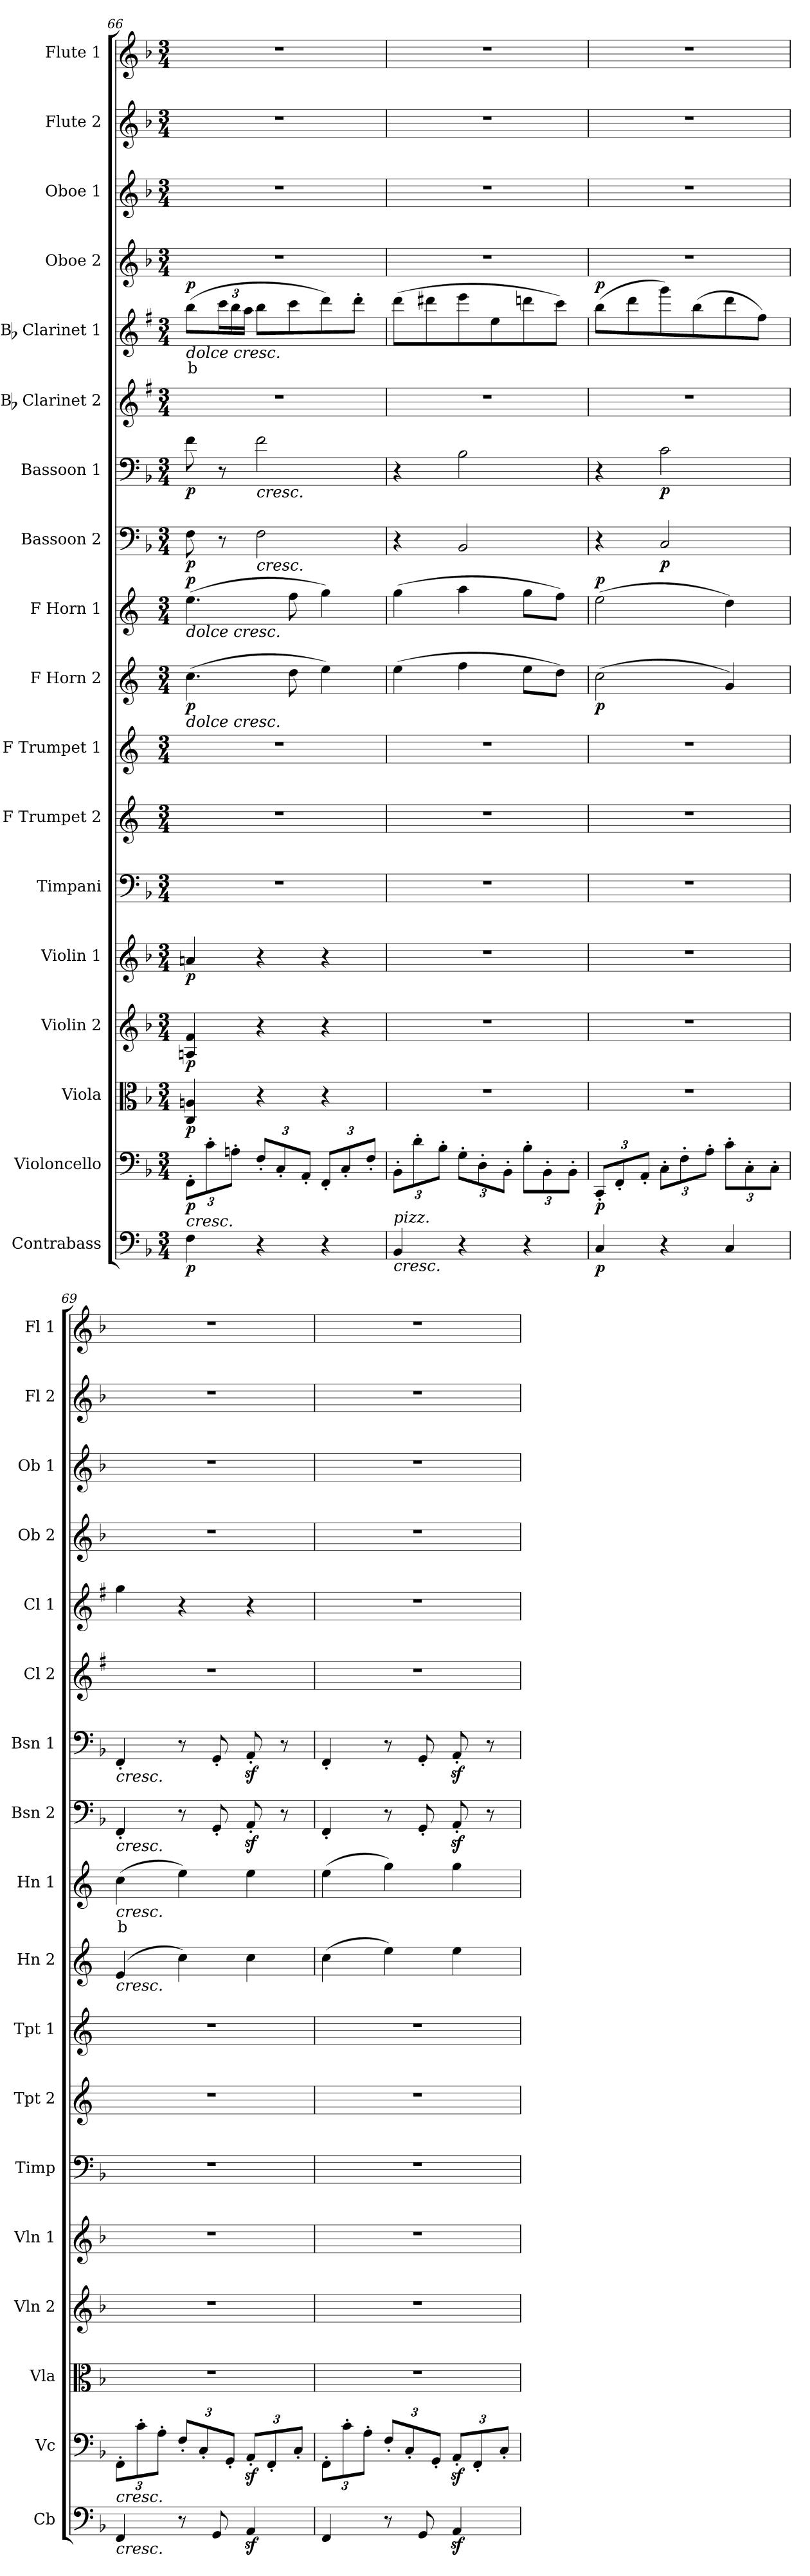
**kern	**dynam	**kern	**dynam	**kern	**dynam	**kern	**dynam	**kern	**dynam	**kern	**kern	**kern	**kern	**dynam	**kern	**text	**dynam	**kern	**dynam	**kern	**dynam	**kern	**kern	**text	**dynam	**kern	**kern	**kern	**kern
*part18	*part18	*part17	*part17	*part16	*part16	*part15	*part15	*part14	*part14	*part13	*part12	*part11	*part10	*part10	*part9	*part9	*part9	*part8	*part8	*part7	*part7	*part6	*part5	*part5	*part5	*part4	*part3	*part2	*part1
*staff18	*staff18	*staff17	*staff17	*staff16	*staff16	*staff15	*staff15	*staff14	*staff14	*staff13	*staff12	*staff11	*staff10	*staff10	*staff9	*staff9	*staff9	*staff8	*staff8	*staff7	*staff7	*staff6	*staff5	*staff5	*staff5	*staff4	*staff3	*staff2	*staff1
*I"Contrabass	*	*I"Violoncello	*	*I"Viola	*	*I"Violin 2	*	*I"Violin 1	*	*I"Timpani	*I"F Trumpet 2	*I"F Trumpet 1	*I"F Horn 2	*	*I"F Horn 1	*	*	*I"Bassoon 2	*	*I"Bassoon 1	*	*I"Bb Clarinet 2	*I"Bb Clarinet 1	*	*	*I"Oboe 2	*I"Oboe 1	*I"Flute 2	*I"Flute 1
*I'Cb	*	*I'Vc	*	*I'Vla	*	*I'Vln 2	*	*I'Vln 1	*	*I'Timp	*I'Tpt 2	*I'Tpt 1	*I'Hn 2	*	*I'Hn 1	*	*	*I'Bsn 2	*	*I'Bsn 1	*	*I'Cl 2	*I'Cl 1	*	*	*I'Ob 2	*I'Ob 1	*I'Fl 2	*I'Fl 1
*clefF4	*	*clefF4	*	*clefC3	*	*clefG2	*	*clefG2	*	*clefF4	*clefG2	*clefG2	*clefG2	*	*clefG2	*	*	*clefF4	*	*clefF4	*	*clefG2	*clefG2	*	*	*clefG2	*clefG2	*clefG2	*clefG2
*ITrd7c12	*	*	*	*	*	*	*	*	*	*	*ITrd-3c-5	*ITrd-3c-5	*ITrd4c7	*	*ITrd4c7	*	*	*	*	*	*	*ITrd1c2	*ITrd1c2	*	*	*	*	*	*
*k[b-]	*	*k[b-]	*	*k[b-]	*	*k[b-]	*	*k[b-]	*	*k[b-]	*k[b-]	*k[b-]	*k[b-]	*	*k[b-]	*	*	*k[b-]	*	*k[b-]	*	*k[b-]	*k[b-]	*	*	*k[b-]	*k[b-]	*k[b-]	*k[b-]
*M3/4	*	*M3/4	*	*M3/4	*	*M3/4	*	*M3/4	*	*M3/4	*M3/4	*M3/4	*M3/4	*	*M3/4	*	*	*M3/4	*	*M3/4	*	*M3/4	*M3/4	*	*	*M3/4	*M3/4	*M3/4	*M3/4
*	*	*Xbrackettup	*	*	*	*	*	*	*	*	*	*	*	*	*	*	*	*	*	*	*	*	*	*	*	*	*	*	*
=66	=66	=66	=66	=66	=66	=66	=66	=66	=66	=66	=66	=66	=66	=66	=66	=66	=66	=66	=66	=66	=66	=66	=66	=66	=66	=66	=66	=66	=66
!	!	!	!	!	!	!	!	!	!	!	!	!	!	!	!	!	!	!	!	!	!	!	!LO:TX:b:i:t=dolce cresc.	!	!	!	!	!	!
!	!	!	!	!	!	!	!	!	!	!	!	!	!	!	!LO:TX:b:i:t=dolce cresc.	!	!	!	!	!	!	!	!	!	!	!	!	!	!
!	!	!	!	!	!	!	!	!	!	!	!	!	!LO:TX:b:i:t=dolce cresc.	!	!	!	!	!	!	!	!	!	!	!	!	!	!	!	!
!	!	!LO:TX:b:i:t=cresc.	!	!	!	!	!	!	!	!	!	!	!	!	!	!	!	!	!	!	!	!	!	!	!	!	!	!	!
!	!LO:DY:b	!	!LO:DY:b	!	!LO:DY:b	!	!LO:DY:b	!	!LO:DY:b	!	!	!	!	!LO:DY:b	!	!	!LO:DY:b	!	!LO:DY:b	!	!LO:DY:b	!	!	!LO:LY:b:color=#FF0000	!LO:DY:b	!	!	!	!
4FF\	p	12FF'\L	p	4C/ 4An/	p	4An/ 4f/	p	4an/	p	2.r	2.r	2.r	(4.f\	p	(4.a\	.	p	8F\	p	8f\	p	2.r	(8aa\L	b	p	2.r	2.r	2.r	2.r
.	.	12c'\	.	.	.	.	.	.	.	.	.	.	.	.	.	.	.	.	.	.	.	.	.	.	.	.	.	.	.
*	*	*	*	*	*	*	*	*	*	*	*	*	*	*	*	*	*	*	*	*	*	*	*Xbrackettup	*	*	*	*	*	*
.	.	.	.	.	.	.	.	.	.	.	.	.	.	.	.	.	.	8r	.	8r	.	.	24bb-\L	.	.	.	.	.	.
.	.	12An'\J	.	.	.	.	.	.	.	.	.	.	.	.	.	.	.	.	.	.	.	.	24aa\	.	.	.	.	.	.
.	.	.	.	.	.	.	.	.	.	.	.	.	.	.	.	.	.	.	.	.	.	.	24gg\JJ	.	.	.	.	.	.
!	!	!	!	!	!	!	!	!	!	!	!	!	!	!	!	!	!	!	!	!LO:TX:b:i:t=cresc.	!	!	!	!	!	!	!	!	!
!	!	!	!	!	!	!	!	!	!	!	!	!	!	!	!	!	!	!LO:TX:b:i:t=cresc.	!	!	!	!	!	!	!	!	!	!	!
4r	.	12F'/L	.	4r	.	4r	.	4r	.	.	.	.	.	.	.	.	.	2F\	.	2f\	.	.	8aa\L	.	.	.	.	.	.
.	.	12C'/	.	.	.	.	.	.	.	.	.	.	.	.	.	.	.	.	.	.	.	.	.	.	.	.	.	.	.
.	.	.	.	.	.	.	.	.	.	.	.	.	8g\	.	8b-\	.	.	.	.	.	.	.	8bb-\	.	.	.	.	.	.
.	.	12AA'/J	.	.	.	.	.	.	.	.	.	.	.	.	.	.	.	.	.	.	.	.	.	.	.	.	.	.	.
4r	.	12FF'/L	.	4r	.	4r	.	4r	.	.	.	.	4a\)	.	4cc\)	.	.	.	.	.	.	.	8ccc\)	.	.	.	.	.	.
.	.	12C'/	.	.	.	.	.	.	.	.	.	.	.	.	.	.	.	.	.	.	.	.	.	.	.	.	.	.	.
.	.	.	.	.	.	.	.	.	.	.	.	.	.	.	.	.	.	.	.	.	.	.	8ccc'\J	.	.	.	.	.	.
.	.	12F'/J	.	.	.	.	.	.	.	.	.	.	.	.	.	.	.	.	.	.	.	.	.	.	.	.	.	.	.
=67	=67	=67	=67	=67	=67	=67	=67	=67	=67	=67	=67	=67	=67	=67	=67	=67	=67	=67	=67	=67	=67	=67	=67	=67	=67	=67	=67	=67	=67
!LO:TX:i:t=pizz.	!	!	!	!	!	!	!	!	!	!	!	!	!	!	!	!	!	!	!	!	!	!	!	!	!	!	!	!	!
!LO:TX:b:i:t=cresc.	!	!	!	!	!	!	!	!	!	!	!	!	!	!	!	!	!	!	!	!	!	!	!	!	!	!	!	!	!
4BBB-/	.	12BB-'\L	.	2.r	.	2.r	.	2.r	.	2.r	2.r	2.r	(4a\	.	(4cc\	.	.	4r	.	4r	.	2.r	(8ccc\L	.	.	2.r	2.r	2.r	2.r
.	.	12d'\	.	.	.	.	.	.	.	.	.	.	.	.	.	.	.	.	.	.	.	.	.	.	.	.	.	.	.
.	.	.	.	.	.	.	.	.	.	.	.	.	.	.	.	.	.	.	.	.	.	.	8ccc#X\	.	.	.	.	.	.
.	.	12B-'\J	.	.	.	.	.	.	.	.	.	.	.	.	.	.	.	.	.	.	.	.	.	.	.	.	.	.	.
4r	.	12G'\L	.	.	.	.	.	.	.	.	.	.	4b-\	.	4dd\	.	.	2BB-/	.	2B-\	.	.	8ddd\	.	.	.	.	.	.
.	.	12D'\	.	.	.	.	.	.	.	.	.	.	.	.	.	.	.	.	.	.	.	.	.	.	.	.	.	.	.
.	.	.	.	.	.	.	.	.	.	.	.	.	.	.	.	.	.	.	.	.	.	.	8dd\	.	.	.	.	.	.
.	.	12BB-'\J	.	.	.	.	.	.	.	.	.	.	.	.	.	.	.	.	.	.	.	.	.	.	.	.	.	.	.
4r	.	12B-'\L	.	.	.	.	.	.	.	.	.	.	8a\L	.	8cc\L	.	.	.	.	.	.	.	8cccn\	.	.	.	.	.	.
.	.	12BB-'\	.	.	.	.	.	.	.	.	.	.	.	.	.	.	.	.	.	.	.	.	.	.	.	.	.	.	.
.	.	.	.	.	.	.	.	.	.	.	.	.	8g\J)	.	8b-\J)	.	.	.	.	.	.	.	8bb-\J)	.	.	.	.	.	.
.	.	12BB-'\J	.	.	.	.	.	.	.	.	.	.	.	.	.	.	.	.	.	.	.	.	.	.	.	.	.	.	.
=68	=68	=68	=68	=68	=68	=68	=68	=68	=68	=68	=68	=68	=68	=68	=68	=68	=68	=68	=68	=68	=68	=68	=68	=68	=68	=68	=68	=68	=68
!	!LO:DY:b	!	!LO:DY:b	!	!	!	!	!	!	!	!	!	!	!LO:DY:b	!	!	!LO:DY:b	!	!	!	!	!	!	!	!LO:DY:b	!	!	!	!
4CC/	p	12CC'/L	p	2.r	.	2.r	.	2.r	.	2.r	2.r	2.r	(2f\	p	(2a\	.	p	4r	.	4r	.	2.r	(8aa\L	.	p	2.r	2.r	2.r	2.r
.	.	12FF'/	.	.	.	.	.	.	.	.	.	.	.	.	.	.	.	.	.	.	.	.	.	.	.	.	.	.	.
.	.	.	.	.	.	.	.	.	.	.	.	.	.	.	.	.	.	.	.	.	.	.	8ccc\	.	.	.	.	.	.
.	.	12AA'/J	.	.	.	.	.	.	.	.	.	.	.	.	.	.	.	.	.	.	.	.	.	.	.	.	.	.	.
!	!	!	!	!	!	!	!	!	!	!	!	!	!	!	!	!	!	!	!LO:DY:b	!	!LO:DY:b	!	!	!	!	!	!	!	!
4r	.	12C'\L	.	.	.	.	.	.	.	.	.	.	.	.	.	.	.	2C/	p	2c\	p	.	8fff\)	.	.	.	.	.	.
.	.	12F'\	.	.	.	.	.	.	.	.	.	.	.	.	.	.	.	.	.	.	.	.	.	.	.	.	.	.	.
.	.	.	.	.	.	.	.	.	.	.	.	.	.	.	.	.	.	.	.	.	.	.	(8aa\	.	.	.	.	.	.
.	.	12A'\J	.	.	.	.	.	.	.	.	.	.	.	.	.	.	.	.	.	.	.	.	.	.	.	.	.	.	.
4CC/	.	12c'\L	.	.	.	.	.	.	.	.	.	.	4c/)	.	4g\)	.	.	.	.	.	.	.	8ccc\	.	.	.	.	.	.
.	.	12C'\	.	.	.	.	.	.	.	.	.	.	.	.	.	.	.	.	.	.	.	.	.	.	.	.	.	.	.
.	.	.	.	.	.	.	.	.	.	.	.	.	.	.	.	.	.	.	.	.	.	.	8ee\J)	.	.	.	.	.	.
.	.	12C'\J	.	.	.	.	.	.	.	.	.	.	.	.	.	.	.	.	.	.	.	.	.	.	.	.	.	.	.
=69	=69	=69	=69	=69	=69	=69	=69	=69	=69	=69	=69	=69	=69	=69	=69	=69	=69	=69	=69	=69	=69	=69	=69	=69	=69	=69	=69	=69	=69
!	!	!	!	!	!	!	!	!	!	!	!	!	!	!	!	!	!	!	!	!LO:TX:b:i:t=cresc.	!	!	!	!	!	!	!	!	!
!	!	!	!	!	!	!	!	!	!	!	!	!	!	!	!	!	!	!LO:TX:b:i:t=cresc.	!	!	!	!	!	!	!	!	!	!	!
!	!	!	!	!	!	!	!	!	!	!	!	!	!	!	!LO:TX:b:i:t=cresc.	!	!	!	!	!	!	!	!	!	!	!	!	!	!
!	!	!	!	!	!	!	!	!	!	!	!	!	!LO:TX:b:i:t=cresc.	!	!	!	!	!	!	!	!	!	!	!	!	!	!	!	!
!	!	!LO:TX:b:i:t=cresc.	!	!	!	!	!	!	!	!	!	!	!	!	!	!	!	!	!	!	!	!	!	!	!	!	!	!	!
!LO:TX:b:i:t=cresc.	!	!	!	!	!	!	!	!	!	!	!	!	!	!	!	!	!	!	!	!	!	!	!	!	!	!	!	!	!
!	!	!	!	!	!	!	!	!	!	!	!	!	!	!	!	!LO:LY:b:color=#FF0000	!	!	!	!	!	!	!	!	!	!	!	!	!
4FFF/	.	12FF'\L	.	2.r	.	2.r	.	2.r	.	2.r	2.r	2.r	(4A/	.	(4f\	b	.	4FF'/	.	4FF'/	.	2.r	4ff\	.	.	2.r	2.r	2.r	2.r
.	.	12c'\	.	.	.	.	.	.	.	.	.	.	.	.	.	.	.	.	.	.	.	.	.	.	.	.	.	.	.
.	.	12A'\J	.	.	.	.	.	.	.	.	.	.	.	.	.	.	.	.	.	.	.	.	.	.	.	.	.	.	.
8r	.	12F'/L	.	.	.	.	.	.	.	.	.	.	4f\)	.	4a\)	.	.	8r	.	8r	.	.	4r	.	.	.	.	.	.
.	.	12C'/	.	.	.	.	.	.	.	.	.	.	.	.	.	.	.	.	.	.	.	.	.	.	.	.	.	.	.
8GGG/	.	.	.	.	.	.	.	.	.	.	.	.	.	.	.	.	.	8GG'/	.	8GG'/	.	.	.	.	.	.	.	.	.
.	.	12GG'/J	.	.	.	.	.	.	.	.	.	.	.	.	.	.	.	.	.	.	.	.	.	.	.	.	.	.	.
4AAAz</	.	12AAz<'/L	.	.	.	.	.	.	.	.	.	.	4f\	.	4a\	.	.	8AAz<'/	.	8AAz<'/	.	.	4r	.	.	.	.	.	.
.	.	12FF'/	.	.	.	.	.	.	.	.	.	.	.	.	.	.	.	.	.	.	.	.	.	.	.	.	.	.	.
.	.	.	.	.	.	.	.	.	.	.	.	.	.	.	.	.	.	8r	.	8r	.	.	.	.	.	.	.	.	.
.	.	12C'/J	.	.	.	.	.	.	.	.	.	.	.	.	.	.	.	.	.	.	.	.	.	.	.	.	.	.	.
!!LO:PB:g=z
=70	=70	=70	=70	=70	=70	=70	=70	=70	=70	=70	=70	=70	=70	=70	=70	=70	=70	=70	=70	=70	=70	=70	=70	=70	=70	=70	=70	=70	=70
4FFF/	.	12FF'\L	.	2.r	.	2.r	.	2.r	.	2.r	2.r	2.r	(4f\	.	(4a\	.	.	4FF'/	.	4FF'/	.	2.r	2.r	.	.	2.r	2.r	2.r	2.r
.	.	12c'\	.	.	.	.	.	.	.	.	.	.	.	.	.	.	.	.	.	.	.	.	.	.	.	.	.	.	.
.	.	12A'\J	.	.	.	.	.	.	.	.	.	.	.	.	.	.	.	.	.	.	.	.	.	.	.	.	.	.	.
8r	.	12F'/L	.	.	.	.	.	.	.	.	.	.	4a\)	.	4cc\)	.	.	8r	.	8r	.	.	.	.	.	.	.	.	.
.	.	12C'/	.	.	.	.	.	.	.	.	.	.	.	.	.	.	.	.	.	.	.	.	.	.	.	.	.	.	.
8GGG/	.	.	.	.	.	.	.	.	.	.	.	.	.	.	.	.	.	8GG'/	.	8GG'/	.	.	.	.	.	.	.	.	.
.	.	12GG'/J	.	.	.	.	.	.	.	.	.	.	.	.	.	.	.	.	.	.	.	.	.	.	.	.	.	.	.
4AAAz</	.	12AAz<'/L	.	.	.	.	.	.	.	.	.	.	4a\	.	4cc\	.	.	8AAz<'/	.	8AAz<'/	.	.	.	.	.	.	.	.	.
.	.	12FF'/	.	.	.	.	.	.	.	.	.	.	.	.	.	.	.	.	.	.	.	.	.	.	.	.	.	.	.
.	.	.	.	.	.	.	.	.	.	.	.	.	.	.	.	.	.	8r	.	8r	.	.	.	.	.	.	.	.	.
.	.	12C'/J	.	.	.	.	.	.	.	.	.	.	.	.	.	.	.	.	.	.	.	.	.	.	.	.	.	.	.
=	=	=	=	=	=	=	=	=	=	=	=	=	=	=	=	=	=	=	=	=	=	=	=	=	=	=	=	=	=
*-	*-	*-	*-	*-	*-	*-	*-	*-	*-	*-	*-	*-	*-	*-	*-	*-	*-	*-	*-	*-	*-	*-	*-	*-	*-	*-	*-	*-	*-
